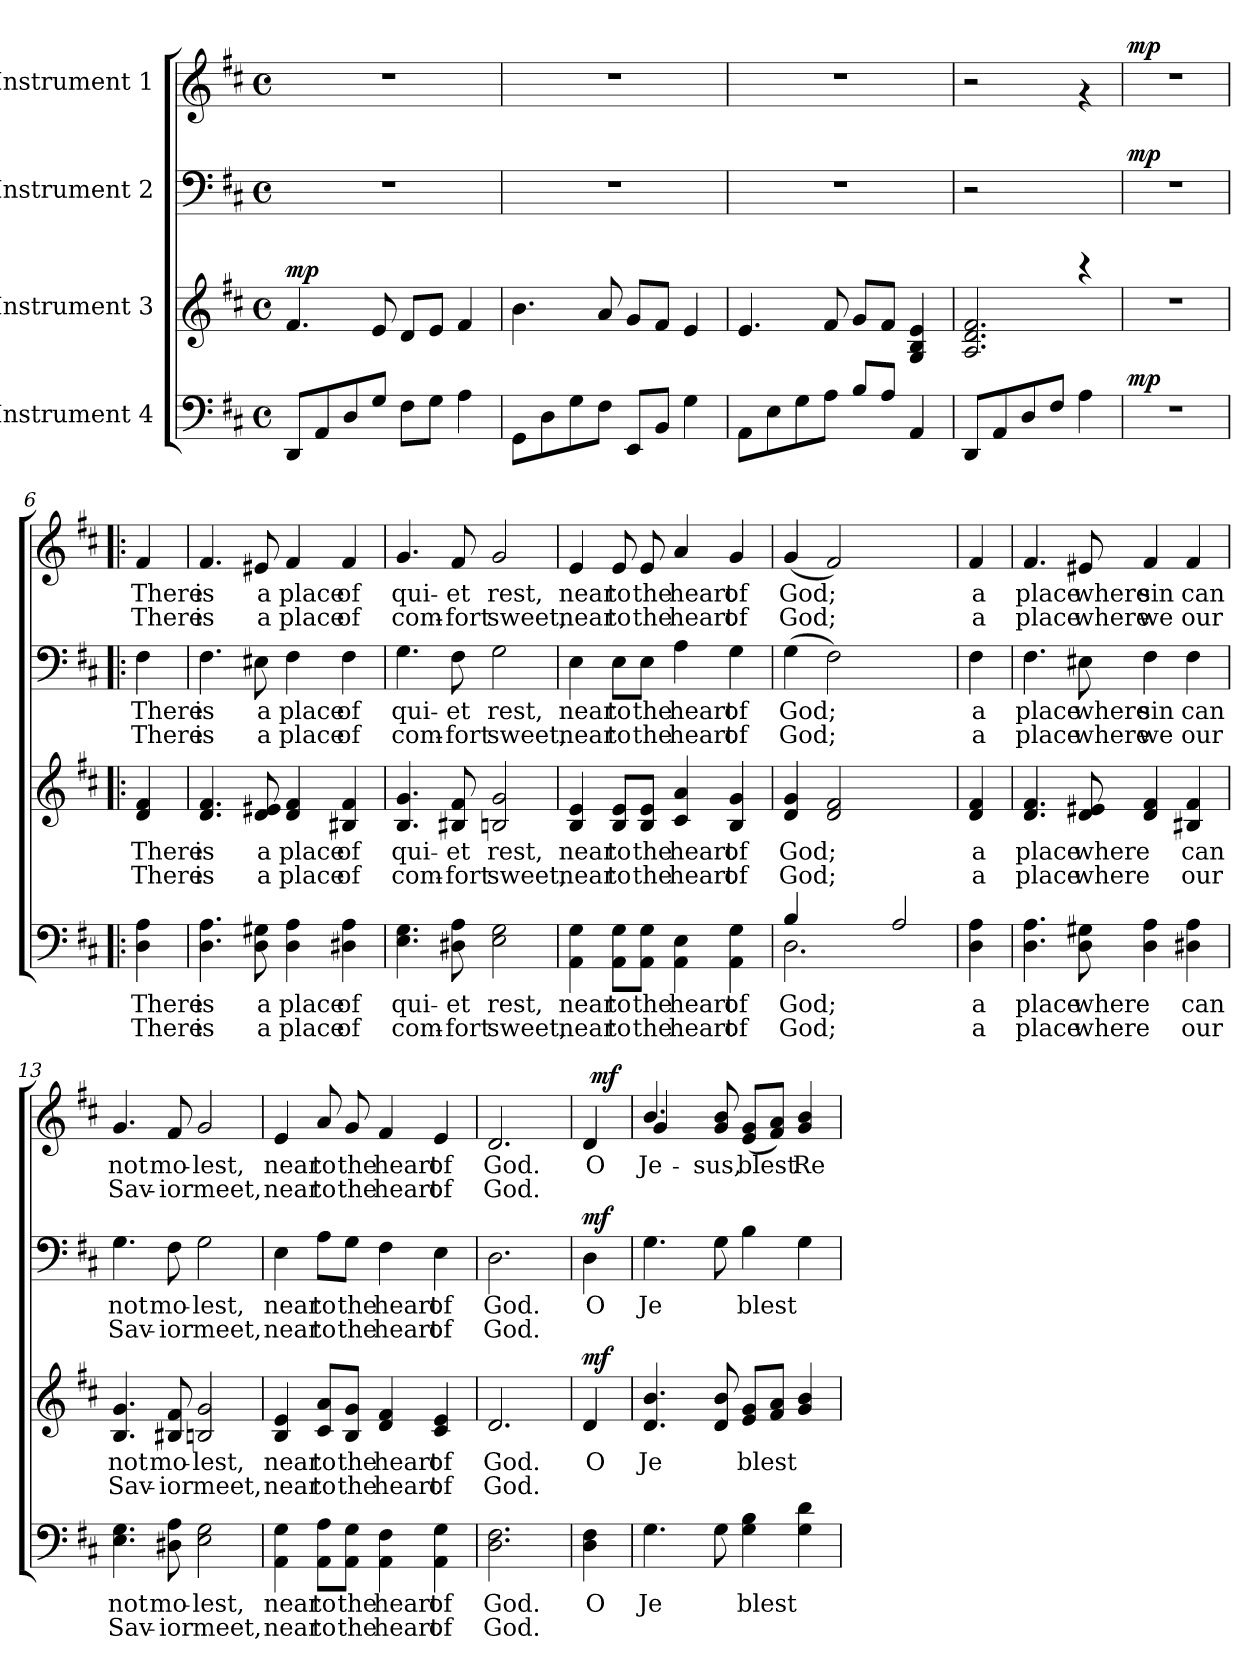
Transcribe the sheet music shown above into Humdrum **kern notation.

**kern	**text	**text	**dynam	**kern	**text	**text	**dynam	**kern	**text	**text	**dynam	**kern	**text	**text	**dynam
*part4	*part4	*part4	*part4	*part3	*part3	*part3	*part3	*part2	*part2	*part2	*part2	*part1	*part1	*part1	*part1
*staff4	*staff4	*staff4	*staff4	*staff3	*staff3	*staff3	*staff3	*staff2	*staff2	*staff2	*staff2	*staff1	*staff1	*staff1	*staff1
*I"Instrument 4	*	*	*	*I"Instrument 3	*	*	*	*I"Instrument 2	*	*	*	*I"Instrument 1	*	*	*
!!LO:PB:g=z
*stria5	*	*	*	*stria5	*	*	*	*stria5	*	*	*	*stria5	*	*	*
*clefF4	*	*	*	*clefG2	*	*	*	*clefF4	*	*	*	*clefG2	*	*	*
*k[f#c#]	*	*	*	*k[f#c#]	*	*	*	*k[f#c#]	*	*	*	*k[f#c#]	*	*	*
*D:	*	*	*	*D:	*	*	*	*D:	*	*	*	*D:	*	*	*
*M4/4	*	*	*	*M4/4	*	*	*	*M4/4	*	*	*	*M4/4	*	*	*
*met(c)	*	*	*	*met(c)	*	*	*	*met(c)	*	*	*	*met(c)	*	*	*
=1	=1	=1	=1	=1	=1	=1	=1	=1	=1	=1	=1	=1	=1	=1	=1
!	!LO:LY:a:cj	!	!	!	!LO:LY:a:cj	!	!LO:DY:b	!	!	!	!	!	!	!	!
8DD/L	.	.	.	4.f#/	.	.	mp	1r	.	.	.	1r	.	.	.
!	!LO:LY:a:cj	!	!	!	!	!	!	!	!	!	!	!	!	!	!
8AA/	.	.	.	.	.	.	.	.	.	.	.	.	.	.	.
!	!LO:LY:a:cj	!	!	!	!	!	!	!	!	!	!	!	!	!	!
8D/	.	.	.	.	.	.	.	.	.	.	.	.	.	.	.
!	!LO:LY:a:cj	!	!	!	!LO:LY:a:cj	!	!	!	!	!	!	!	!	!	!
8G/J	.	.	.	8e/	.	.	.	.	.	.	.	.	.	.	.
!	!LO:LY:a:cj	!	!	!	!LO:LY:a:cj	!	!	!	!	!	!	!	!	!	!
8F#\L	.	.	.	8d/L	.	.	.	.	.	.	.	.	.	.	.
!	!LO:LY:a:cj	!	!	!	!LO:LY:a:cj	!	!	!	!	!	!	!	!	!	!
8G\J	.	.	.	8e/J	.	.	.	.	.	.	.	.	.	.	.
!	!LO:LY:a:cj	!	!	!	!LO:LY:a:cj	!	!	!	!	!	!	!	!	!	!
4A\	.	.	.	4f#/	.	.	.	.	.	.	.	.	.	.	.
=2	=2	=2	=2	=2	=2	=2	=2	=2	=2	=2	=2	=2	=2	=2	=2
!	!LO:LY:a:cj	!	!	!	!LO:LY:a:cj	!	!	!	!	!	!	!	!	!	!
8GG\L	.	.	.	4.b\	.	.	.	1r	.	.	.	1r	.	.	.
!	!LO:LY:a:cj	!	!	!	!	!	!	!	!	!	!	!	!	!	!
8D\	.	.	.	.	.	.	.	.	.	.	.	.	.	.	.
!	!LO:LY:a:cj	!	!	!	!	!	!	!	!	!	!	!	!	!	!
8G\	.	.	.	.	.	.	.	.	.	.	.	.	.	.	.
!	!LO:LY:a:cj	!	!	!	!LO:LY:a:cj	!	!	!	!	!	!	!	!	!	!
8F#\J	.	.	.	8a/	.	.	.	.	.	.	.	.	.	.	.
!	!LO:LY:a:cj	!	!	!	!LO:LY:a:cj	!	!	!	!	!	!	!	!	!	!
8EE/L	.	.	.	8g/L	.	.	.	.	.	.	.	.	.	.	.
!	!LO:LY:a:cj	!	!	!	!LO:LY:a:cj	!	!	!	!	!	!	!	!	!	!
8BB/J	.	.	.	8f#/J	.	.	.	.	.	.	.	.	.	.	.
!	!LO:LY:a:cj	!	!	!	!LO:LY:a:cj	!	!	!	!	!	!	!	!	!	!
4G\	.	.	.	4e/	.	.	.	.	.	.	.	.	.	.	.
=3	=3	=3	=3	=3	=3	=3	=3	=3	=3	=3	=3	=3	=3	=3	=3
!	!LO:LY:a:cj	!	!	!	!LO:LY:a:cj	!	!	!	!	!	!	!	!	!	!
8AA\L	.	.	.	4.e/	.	.	.	1r	.	.	.	1r	.	.	.
!	!LO:LY:a:cj	!	!	!	!	!	!	!	!	!	!	!	!	!	!
8E\	.	.	.	.	.	.	.	.	.	.	.	.	.	.	.
!	!LO:LY:a:cj	!	!	!	!	!	!	!	!	!	!	!	!	!	!
8G\	.	.	.	.	.	.	.	.	.	.	.	.	.	.	.
!	!LO:LY:a:cj	!	!	!	!LO:LY:a:cj	!	!	!	!	!	!	!	!	!	!
8A\J	.	.	.	8f#/	.	.	.	.	.	.	.	.	.	.	.
!	!LO:LY:a:cj	!	!	!	!LO:LY:a:cj	!	!	!	!	!	!	!	!	!	!
8B/L	.	.	.	8g/L	.	.	.	.	.	.	.	.	.	.	.
!	!LO:LY:a:cj	!	!	!	!LO:LY:a:cj	!	!	!	!	!	!	!	!	!	!
8A/J	.	.	.	8f#/J	.	.	.	.	.	.	.	.	.	.	.
!	!LO:LY:a:cj	!	!	!	!LO:LY:a:cj	!	!	!	!	!	!	!	!	!	!
4AA/	.	.	.	4e/ 4B/ 4G/	.	.	.	.	.	.	.	.	.	.	.
=4	=4	=4	=4	=4	=4	=4	=4	=4	=4	=4	=4	=4	=4	=4	=4
!	!LO:LY:a:cj	!	!	!	!LO:LY:a:cj	!	!	!	!	!	!	!	!	!	!
8DD/L	.	.	.	2.f#/ 2.A/ 2.d/	.	.	.	2r	.	.	.	2r	.	.	.
!	!LO:LY:a:cj	!	!	!	!	!	!	!	!	!	!	!	!	!	!
8AA/	.	.	.	.	.	.	.	.	.	.	.	.	.	.	.
!	!LO:LY:a:cj	!	!	!	!	!	!	!	!	!	!	!	!	!	!
8D/	.	.	.	.	.	.	.	.	.	.	.	.	.	.	.
!	!LO:LY:a:cj	!	!	!	!	!	!	!	!	!	!	!	!	!	!
8F#/J	.	.	.	.	.	.	.	.	.	.	.	.	.	.	.
!	!LO:LY:a:cj	!	!	!	!	!	!	!	!	!	!	!	!	!	!
4A\	.	.	.	.	.	.	.	4rCCC	.	.	.	4rf	.	.	.
!!LO:LB:g=z
=5	=5	=5	=5	=5	=5	=5	=5	=5	=5	=5	=5	=5	=5	=5	=5
!	!	!	!LO:DY:a	!	!	!	!	!	!	!	!LO:DY:a	!	!	!	!LO:DY:a
1r	.	.	mp	1r	.	.	.	1r	.	.	mp	1r	.	.	mp
=6!|:	=6!|:	=6!|:	=6!|:	=6!|:	=6!|:	=6!|:	=6!|:	=6!|:	=6!|:	=6!|:	=6!|:	=6!|:	=6!|:	=6!|:	=6!|:
!	!LO:LY:a:cj	!LO:LY:a:cj	!	!	!LO:LY:a:cj	!LO:LY:a:cj	!	!	!LO:LY:a:cj	!LO:LY:a:cj	!	!	!LO:LY:b:cj	!LO:LY:b:cj	!
4A\ 4D\	There	There	.	4f#/ 4d/	There	There	.	4F#\	There	There	.	4f#/	There	There	.
=7	=7	=7	=7	=7	=7	=7	=7	=7	=7	=7	=7	=7	=7	=7	=7
!	!LO:LY:a:cj	!LO:LY:a:cj	!	!	!LO:LY:a:cj	!LO:LY:a:cj	!	!	!LO:LY:a:cj	!LO:LY:a:cj	!	!	!LO:LY:b:cj	!LO:LY:b:cj	!
4.D\ 4.A\	is	is	.	4.f#/ 4.d/	is	is	.	4.F#\	is	is	.	4.f#/	is	is	.
!	!LO:LY:a:cj	!LO:LY:a:cj	!	!	!LO:LY:a:cj	!LO:LY:a:cj	!	!	!LO:LY:a:cj	!LO:LY:a:cj	!	!	!LO:LY:b:cj	!LO:LY:b:cj	!
8G#X\ 8D\	a	a	.	8d/ 8e#X/	a	a	.	8E#X\	a	a	.	8e#X/	a	a	.
!	!LO:LY:a:cj	!LO:LY:a:cj	!	!	!LO:LY:a:cj	!LO:LY:a:cj	!	!	!LO:LY:a:cj	!LO:LY:a:cj	!	!	!LO:LY:b:cj	!LO:LY:b:cj	!
4A\ 4D\	place	place	.	4f#/ 4d/	place	place	.	4F#\	place	place	.	4f#/	place	place	.
!	!LO:LY:a:cj	!LO:LY:a:cj	!	!	!LO:LY:a:cj	!LO:LY:a:cj	!	!	!LO:LY:a:cj	!LO:LY:a:cj	!	!	!LO:LY:b:cj	!LO:LY:b:cj	!
4D#X\ 4A\	of	of	.	4f#/ 4B#X/	of	of	.	4F#\	of	of	.	4f#/	of	of	.
=8	=8	=8	=8	=8	=8	=8	=8	=8	=8	=8	=8	=8	=8	=8	=8
!	!LO:LY:a:cj	!LO:LY:a:cj	!	!	!LO:LY:a:cj	!LO:LY:a:cj	!	!	!LO:LY:a:cj	!LO:LY:a:cj	!	!	!LO:LY:b:cj	!LO:LY:b:cj	!
4.G\ 4.E\	qui-	-com-	.	4.g/ 4.B/	qui-	-com-	.	4.G\	qui-	-com-	.	4.g/	qui-	-com-	.
!	!LO:LY:a:cj	!LO:LY:a:cj	!	!	!LO:LY:a:cj	!LO:LY:a:cj	!	!	!LO:LY:a:cj	!LO:LY:a:cj	!	!	!LO:LY:b:cj	!LO:LY:b:cj	!
8D#X\ 8A\	-et	fort	.	8f#/ 8B#X/	-et	fort	.	8F#\	-et	fort	.	8f#/	-et	fort	.
!	!LO:LY:a:cj	!LO:LY:a:cj	!	!	!LO:LY:a:cj	!LO:LY:a:cj	!	!	!LO:LY:a:cj	!LO:LY:a:cj	!	!	!LO:LY:b:cj	!LO:LY:b:cj	!
2G\ 2E\	rest,	sweet,	.	2g/ 2Bn/	rest,	sweet,	.	2G\	rest,	sweet,	.	2g/	rest,	sweet,	.
=9	=9	=9	=9	=9	=9	=9	=9	=9	=9	=9	=9	=9	=9	=9	=9
!	!LO:LY:a:cj	!LO:LY:a:cj	!	!	!LO:LY:a:cj	!LO:LY:a:cj	!	!	!LO:LY:a:cj	!LO:LY:a:cj	!	!	!LO:LY:b:cj	!LO:LY:b:cj	!
4AA\ 4G\	near	near	.	4e/ 4B/	near	near	.	4E\	near	near	.	4e/	near	near	.
!	!LO:LY:a:cj	!LO:LY:a:cj	!	!	!LO:LY:a:cj	!LO:LY:a:cj	!	!	!LO:LY:a:cj	!LO:LY:a:cj	!	!	!LO:LY:b:cj	!LO:LY:b:cj	!
8G\ 8AA\L	to	to	.	8e/ 8B/L	to	to	.	8E\L	to	to	.	8e/	to	to	.
!	!LO:LY:a:cj	!LO:LY:a:cj	!	!	!LO:LY:a:cj	!LO:LY:a:cj	!	!	!LO:LY:a:cj	!LO:LY:a:cj	!	!	!LO:LY:b:cj	!LO:LY:b:cj	!
8G\ 8AA\J	the	the	.	8e/ 8B/J	the	the	.	8E\J	the	the	.	8e/	the	the	.
!	!LO:LY:a:cj	!LO:LY:a:cj	!	!	!LO:LY:a:cj	!LO:LY:a:cj	!	!	!LO:LY:a:cj	!LO:LY:a:cj	!	!	!LO:LY:b:cj	!LO:LY:b:cj	!
4E\ 4AA\	heart	heart	.	4a/ 4c#/	heart	heart	.	4A\	heart	heart	.	4a/	heart	heart	.
!	!LO:LY:a:cj	!LO:LY:a:cj	!	!	!LO:LY:a:cj	!LO:LY:a:cj	!	!	!LO:LY:a:cj	!LO:LY:a:cj	!	!	!LO:LY:b:cj	!LO:LY:b:cj	!
4AA\ 4G\	of	of	.	4g/ 4B/	of	of	.	4G\	of	of	.	4g/	of	of	.
=10	=10	=10	=10	=10	=10	=10	=10	=10	=10	=10	=10	=10	=10	=10	=10
*^	*	*	*	*	*	*	*	*	*	*	*	*	*	*	*
!	!	!LO:LY:a:cj	!LO:LY:a:cj	!	!	!LO:LY:a:cj	!LO:LY:a:cj	!	!	!LO:LY:a:cj	!LO:LY:a:cj	!	!	!LO:LY:b:cj	!LO:LY:b:cj	!
2.D\	4B/	God;	God;	.	4g/ 4d/	God;	God;	.	(>4G\	God;	God;	.	(<4g/	God;	God;	.
!	!	!	!	!	!	!LO:LY:a:cj	!LO:LY:a:cj	!	!	!LO:LY:a:cj	!LO:LY:a:cj	!	!	!LO:LY:b:cj	!LO:LY:b:cj	!
.	1ryy	.	.	.	2f#/ 2d/	.	.	.	2F#\)	.	.	.	2f#/)	.	.	.
!	!	!LO:LY:a:cj	!LO:LY:a:cj	!	!	!	!	!	!	!	!	!	!	!	!	!
2A/	.	.	.	.	2ryy	.	.	.	2ryy	.	.	.	2ryy	.	.	.
*v	*v	*	*	*	*	*	*	*	*	*	*	*	*	*	*	*
!!LO:PB:g=z
=11	=11	=11	=11	=11	=11	=11	=11	=11	=11	=11	=11	=11	=11	=11	=11
!	!LO:LY:a:cj	!LO:LY:a:cj	!	!	!LO:LY:a:cj	!LO:LY:a:cj	!	!	!LO:LY:a:cj	!LO:LY:a:cj	!	!	!LO:LY:b:cj	!LO:LY:b:cj	!
4A\ 4D\	a	a	.	4f#/ 4d/	a	a	.	4F#\	a	a	.	4f#/	a	a	.
=12	=12	=12	=12	=12	=12	=12	=12	=12	=12	=12	=12	=12	=12	=12	=12
!	!LO:LY:a:cj	!LO:LY:a:cj	!	!	!LO:LY:a:cj	!LO:LY:a:cj	!	!	!LO:LY:a:cj	!LO:LY:a:cj	!	!	!LO:LY:b:cj	!LO:LY:b:cj	!
4.A\ 4.D\	place	place	.	4.f#/ 4.d/	place	place	.	4.F#\	place	place	.	4.f#/	place	place	.
!	!LO:LY:a:cj	!LO:LY:a:cj	!	!	!LO:LY:a:cj	!LO:LY:a:cj	!	!	!LO:LY:a:cj	!LO:LY:a:cj	!	!	!LO:LY:b:cj	!LO:LY:b:cj	!
8G#X\ 8D\	where	where	.	8d/ 8e#X/	where	where	.	8E#X\	where	where	.	8e#X/	where	where	.
!	!LO:LY:a:cj	!LO:LY:a:cj	!	!	!LO:LY:a:cj	!LO:LY:a:cj	!	!	!LO:LY:a:cj	!LO:LY:a:cj	!	!	!LO:LY:b:cj	!LO:LY:b:cj	!
4A\ 4D\	.	.	.	4f#/ 4d/	.	.	.	4F#\	sin	we	.	4f#/	sin	we	.
!	!LO:LY:a:cj	!LO:LY:a:cj	!	!	!LO:LY:a:cj	!LO:LY:a:cj	!	!	!LO:LY:a:cj	!LO:LY:a:cj	!	!	!LO:LY:b:cj	!LO:LY:b:cj	!
4D#X\ 4A\	can	our	.	4B#X/ 4f#/	can	our	.	4F#\	can	our	.	4f#/	can	our	.
=13	=13	=13	=13	=13	=13	=13	=13	=13	=13	=13	=13	=13	=13	=13	=13
!	!LO:LY:a:cj	!LO:LY:a:cj	!	!	!LO:LY:a:cj	!LO:LY:a:cj	!	!	!LO:LY:a:cj	!LO:LY:a:cj	!	!	!LO:LY:b:cj	!LO:LY:b:cj	!
4.E\ 4.G\	not	Sav-	.	4.g/ 4.B/	not	Sav-	.	4.G\	not	Sav-	.	4.g/	not	Sav-	.
!	!LO:LY:a:cj	!LO:LY:a:cj	!	!	!LO:LY:a:cj	!LO:LY:a:cj	!	!	!LO:LY:a:cj	!LO:LY:a:cj	!	!	!LO:LY:b:cj	!LO:LY:b:cj	!
8A\ 8D#X\	-mo-	-ior	.	8f#/ 8B#X/	-mo-	-ior	.	8F#\	-mo-	-ior	.	8f#/	-mo-	-ior	.
!	!LO:LY:a:cj	!LO:LY:a:cj	!	!	!LO:LY:a:cj	!LO:LY:a:cj	!	!	!LO:LY:a:cj	!LO:LY:a:cj	!	!	!LO:LY:b:cj	!LO:LY:b:cj	!
2G\ 2E\	lest,	meet,	.	2g/ 2Bn/	lest,	meet,	.	2G\	lest,	meet,	.	2g/	lest,	meet,	.
=14	=14	=14	=14	=14	=14	=14	=14	=14	=14	=14	=14	=14	=14	=14	=14
!	!LO:LY:a:cj	!LO:LY:a:cj	!	!	!LO:LY:a:cj	!LO:LY:a:cj	!	!	!LO:LY:a:cj	!LO:LY:a:cj	!	!	!LO:LY:b:cj	!LO:LY:b:cj	!
4G\ 4AA\	near	near	.	4e/ 4B/	near	near	.	4E\	near	near	.	4e/	near	near	.
!	!LO:LY:a:cj	!LO:LY:a:cj	!	!	!LO:LY:a:cj	!LO:LY:a:cj	!	!	!LO:LY:a:cj	!LO:LY:a:cj	!	!	!LO:LY:b:cj	!LO:LY:b:cj	!
8A\ 8AA\L	to	to	.	8a/ 8c#/L	to	to	.	8A\L	to	to	.	8a/	to	to	.
!	!LO:LY:a:cj	!LO:LY:a:cj	!	!	!LO:LY:a:cj	!LO:LY:a:cj	!	!	!LO:LY:a:cj	!LO:LY:a:cj	!	!	!LO:LY:b:cj	!LO:LY:b:cj	!
8G\ 8AA\J	the	the	.	8g/ 8B/J	the	the	.	8G\J	the	the	.	8g/	the	the	.
!	!LO:LY:a:cj	!LO:LY:a:cj	!	!	!LO:LY:a:cj	!LO:LY:a:cj	!	!	!LO:LY:a:cj	!LO:LY:a:cj	!	!	!LO:LY:b:cj	!LO:LY:b:cj	!
4F#\ 4AA\	heart	heart	.	4f#/ 4d/	heart	heart	.	4F#\	heart	heart	.	4f#/	heart	heart	.
!	!LO:LY:a:cj	!LO:LY:a:cj	!	!	!LO:LY:a:cj	!LO:LY:a:cj	!	!	!LO:LY:a:cj	!LO:LY:a:cj	!	!	!LO:LY:b:cj	!LO:LY:b:cj	!
4G\ 4AA\	of	of	.	4e/ 4c#/	of	of	.	4E\	of	of	.	4e/	of	of	.
=15	=15	=15	=15	=15	=15	=15	=15	=15	=15	=15	=15	=15	=15	=15	=15
!	!LO:LY:a:cj	!LO:LY:a:cj	!	!	!LO:LY:a:cj	!LO:LY:a:cj	!	!	!LO:LY:a:cj	!LO:LY:a:cj	!	!	!LO:LY:b:cj	!LO:LY:b:cj	!
2.F#\ 2.D\	God.	God.	.	2.d/	God.	God.	.	2.D\	God.	God.	.	2.d/	God.	God.	.
!!LO:LB:g=z
=16	=16	=16	=16	=16	=16	=16	=16	=16	=16	=16	=16	=16	=16	=16	=16
!	!LO:LY:a:cj	!	!	!	!LO:LY:a:cj	!	!LO:DY:b	!	!LO:LY:a:cj	!	!LO:DY:a	!	!LO:LY:b:cj	!	!
*	*	*	*	*	*	*	*	*	*	*	*	*^	*	*	*
4F#\ 4D\	O	.	.	4d/	O	.	mf	4D\	O	.	mf	4d/	64ryy	O	.	.
!	!	!	!	!	!	!	!	!	!	!	!	!	!	!	!	!LO:DY:a
.	.	.	.	.	.	.	.	.	.	.	.	.	8...ryy	.	.	mf
=17	=17	=17	=17	=17	=17	=17	=17	=17	=17	=17	=17	=17	=17	=17	=17	=17
!	!LO:LY:a:cj	!	!	!	!LO:LY:a:cj	!	!	!	!LO:LY:a:cj	!	!	!	!	!LO:LY:b:cj	!	!
4.G\	Je-	.	.	4.b/ 4.d/	Je-	.	.	4.G\	Je-	.	.	4.b/	4g/	Je-	.	.
.	.	.	.	.	.	.	.	.	.	.	.	.	2.ryy	.	.	.
!	!LO:LY:a:cj	!	!	!	!LO:LY:a:cj	!	!	!	!LO:LY:a:cj	!	!	!	!	!LO:LY:b:cj	!	!
8G\	--	.	.	8b/ 8d/	--	.	.	8G\	--	.	.	8b/ 8g/	.	-sus,	.	.
!	!LO:LY:a:cj	!	!	!	!LO:LY:a:cj	!	!	!	!LO:LY:a:cj	!	!	!	!	!LO:LY:b:cj	!	!
4B\ 4G\	-blest	.	.	8g/ 8e/L	-blest	.	.	4B\	-blest	.	.	(<8g/ 8e/L	.	blest	.	.
!	!	!	!	!	!LO:LY:a:cj	!	!	!	!	!	!	!	!	!LO:LY:b:cj	!	!
.	.	.	.	8a/ 8f#/J	.	.	.	.	.	.	.	8a/ 8f#/J)	.	.	.	.
!	!LO:LY:a:cj	!	!	!	!LO:LY:a:cj	!	!	!	!LO:LY:a:cj	!	!	!	!	!LO:LY:b:cj	!	!
4d\ 4G\	.	.	.	4g/ 4b/	.	.	.	4G\	.	.	.	4g/ 4b/	.	Re	.	.
*	*	*	*	*	*	*	*	*	*	*	*	*v	*v	*	*	*
=	=	=	=	=	=	=	=	=	=	=	=	=	=	=	=
*-	*-	*-	*-	*-	*-	*-	*-	*-	*-	*-	*-	*-	*-	*-	*-
